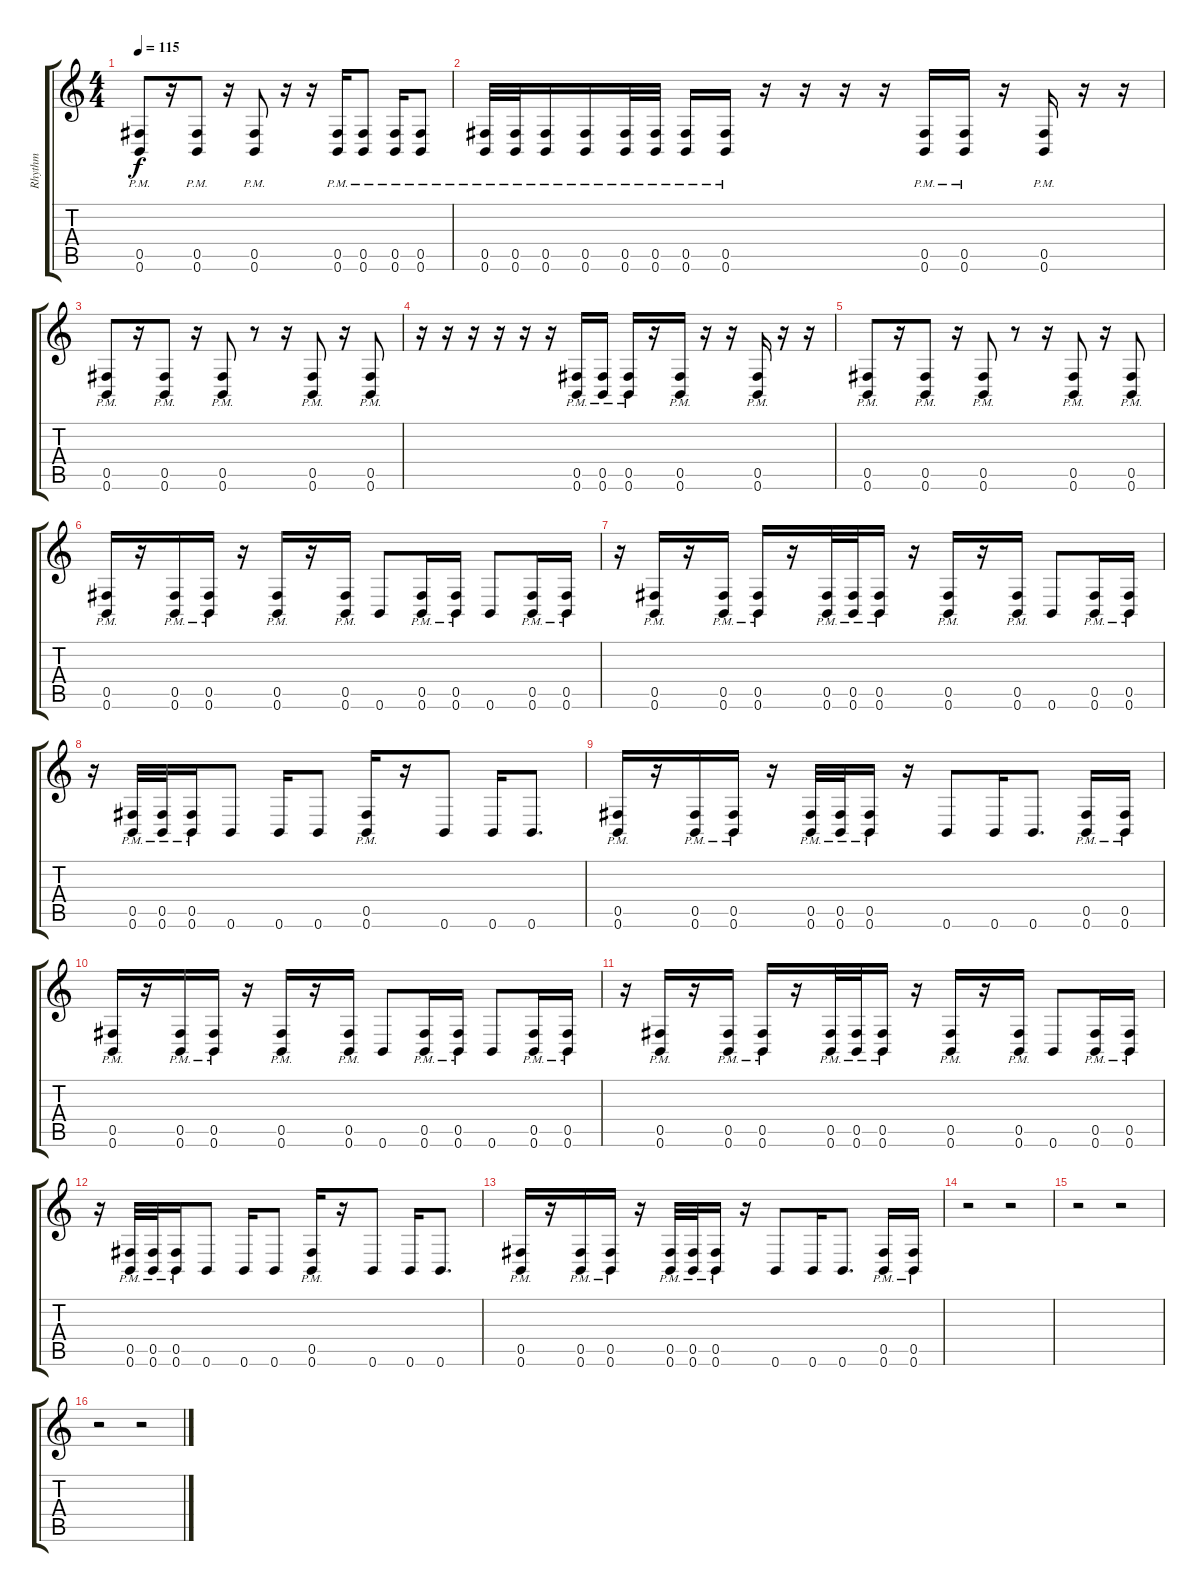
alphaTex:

\track ("Rhythm" "Rhythm") {instrument distortionguitar}
\staff {score tabs}
\tuning (Db4 Ab3 E3 B2 Gb2 B1) {hide}
\ts (4 4)
\tempo 115
\clef g2
\ks c
(0.5{pm} 0.6{pm}).8{dy f} r.16 (0.5{pm} 0.6{pm}).8 r.16 (0.5{pm} 0.6{pm}).8 r.16 r.16 (0.5{pm} 0.6{pm}).16 (0.5{pm} 0.6{pm}).8 (0.5{pm} 0.6{pm}).16 (0.5{pm} 0.6{pm}).8 |
(0.5{pm} 0.6{pm}).32 (0.5{pm} 0.6{pm}).32 (0.5{pm} 0.6{pm}).16 (0.5{pm} 0.6{pm}).16 (0.5{pm} 0.6{pm}).32 (0.5{pm} 0.6{pm}).32 (0.5{pm} 0.6{pm}).16 (0.5{pm} 0.6{pm}).16 r.16 r.16 r.16 r.16 (0.5{pm} 0.6{pm}).16 (0.5{pm} 0.6{pm}).16 r.16 (0.5{pm} 0.6{pm}).16 r.16 r.16 |
(0.5{pm} 0.6{pm}).8 r.16 (0.5{pm} 0.6{pm}).8 r.16 (0.5{pm} 0.6{pm}).8 r.8 r.16 (0.5{pm} 0.6{pm}).8 r.16 (0.5{pm} 0.6{pm}).8 |
r.16 r.16 r.16 r.16 r.16 r.16 (0.5{pm} 0.6{pm}).16 (0.5{pm} 0.6{pm}).16 (0.5{pm} 0.6{pm}).16 r.16 (0.5{pm} 0.6{pm}).16 r.16 r.16 (0.5{pm} 0.6{pm}).16 r.16 r.16 |
(0.5{pm} 0.6{pm}).8 r.16 (0.5{pm} 0.6{pm}).8 r.16 (0.5{pm} 0.6{pm}).8 r.8 r.16 (0.5{pm} 0.6{pm}).8 r.16 (0.5{pm} 0.6{pm}).8 |
(0.5{pm} 0.6{pm}).16 r.16 (0.5{pm} 0.6{pm}).16 (0.5{pm} 0.6{pm}).16 r.16 (0.5{pm} 0.6{pm}).16 r.16 (0.5{pm} 0.6{pm}).16 0.6.8 (0.5{pm} 0.6{pm}).16 (0.5{pm} 0.6{pm}).16 0.6.8 (0.5{pm} 0.6{pm}).16 (0.5{pm} 0.6{pm}).16 |
r.16 (0.5{pm} 0.6{pm}).16 r.16 (0.5{pm} 0.6{pm}).16 (0.5{pm} 0.6{pm}).16 r.16 (0.5{pm} 0.6{pm}).32 (0.5{pm} 0.6{pm}).32 (0.5{pm} 0.6{pm}).16 r.16 (0.5{pm} 0.6{pm}).16 r.16 (0.5{pm} 0.6{pm}).16 0.6.8 (0.5{pm} 0.6{pm}).16 (0.5{pm} 0.6{pm}).16 |
r.16 (0.5 0.6{pm}).32 (0.5{pm} 0.6{pm}).32 (0.5{pm} 0.6{pm}).16 0.6.8 0.6.16 0.6.8 (0.5{pm} 0.6{pm}).16 r.16 0.6.8 0.6.16 0.6.8{d} |
(0.5{pm} 0.6{pm}).16 r.16 (0.5{pm} 0.6{pm}).16 (0.5{pm} 0.6{pm}).16 r.16 (0.5{pm} 0.6{pm}).32 (0.5{pm} 0.6{pm}).32 (0.5{pm} 0.6{pm}).16 r.16 0.6.8 0.6.16 0.6.8{d} (0.5{pm} 0.6{pm}).16 (0.5{pm} 0.6{pm}).16 |
(0.5{pm} 0.6{pm}).16 r.16 (0.5{pm} 0.6{pm}).16 (0.5{pm} 0.6{pm}).16 r.16 (0.5{pm} 0.6{pm}).16 r.16 (0.5{pm} 0.6{pm}).16 0.6.8 (0.5{pm} 0.6{pm}).16 (0.5{pm} 0.6{pm}).16 0.6.8 (0.5{pm} 0.6{pm}).16 (0.5{pm} 0.6{pm}).16 |
r.16 (0.5{pm} 0.6{pm}).16 r.16 (0.5{pm} 0.6{pm}).16 (0.5{pm} 0.6{pm}).16 r.16 (0.5{pm} 0.6{pm}).32 (0.5{pm} 0.6{pm}).32 (0.5{pm} 0.6{pm}).16 r.16 (0.5{pm} 0.6{pm}).16 r.16 (0.5{pm} 0.6{pm}).16 0.6.8 (0.5{pm} 0.6{pm}).16 (0.5{pm} 0.6{pm}).16 |
r.16 (0.5 0.6{pm}).32 (0.5{pm} 0.6{pm}).32 (0.5{pm} 0.6{pm}).16 0.6.8 0.6.16 0.6.8 (0.5{pm} 0.6{pm}).16 r.16 0.6.8 0.6.16 0.6.8{d} |
(0.5{pm} 0.6{pm}).16 r.16 (0.5{pm} 0.6{pm}).16 (0.5{pm} 0.6{pm}).16 r.16 (0.5{pm} 0.6{pm}).32 (0.5{pm} 0.6{pm}).32 (0.5{pm} 0.6{pm}).16 r.16 0.6.8 0.6.16 0.6.8{d} (0.5{pm} 0.6{pm}).16 (0.5{pm} 0.6{pm}).16 |
r.2 r.2 |
r.2 r.2 |
r.2 r.2
